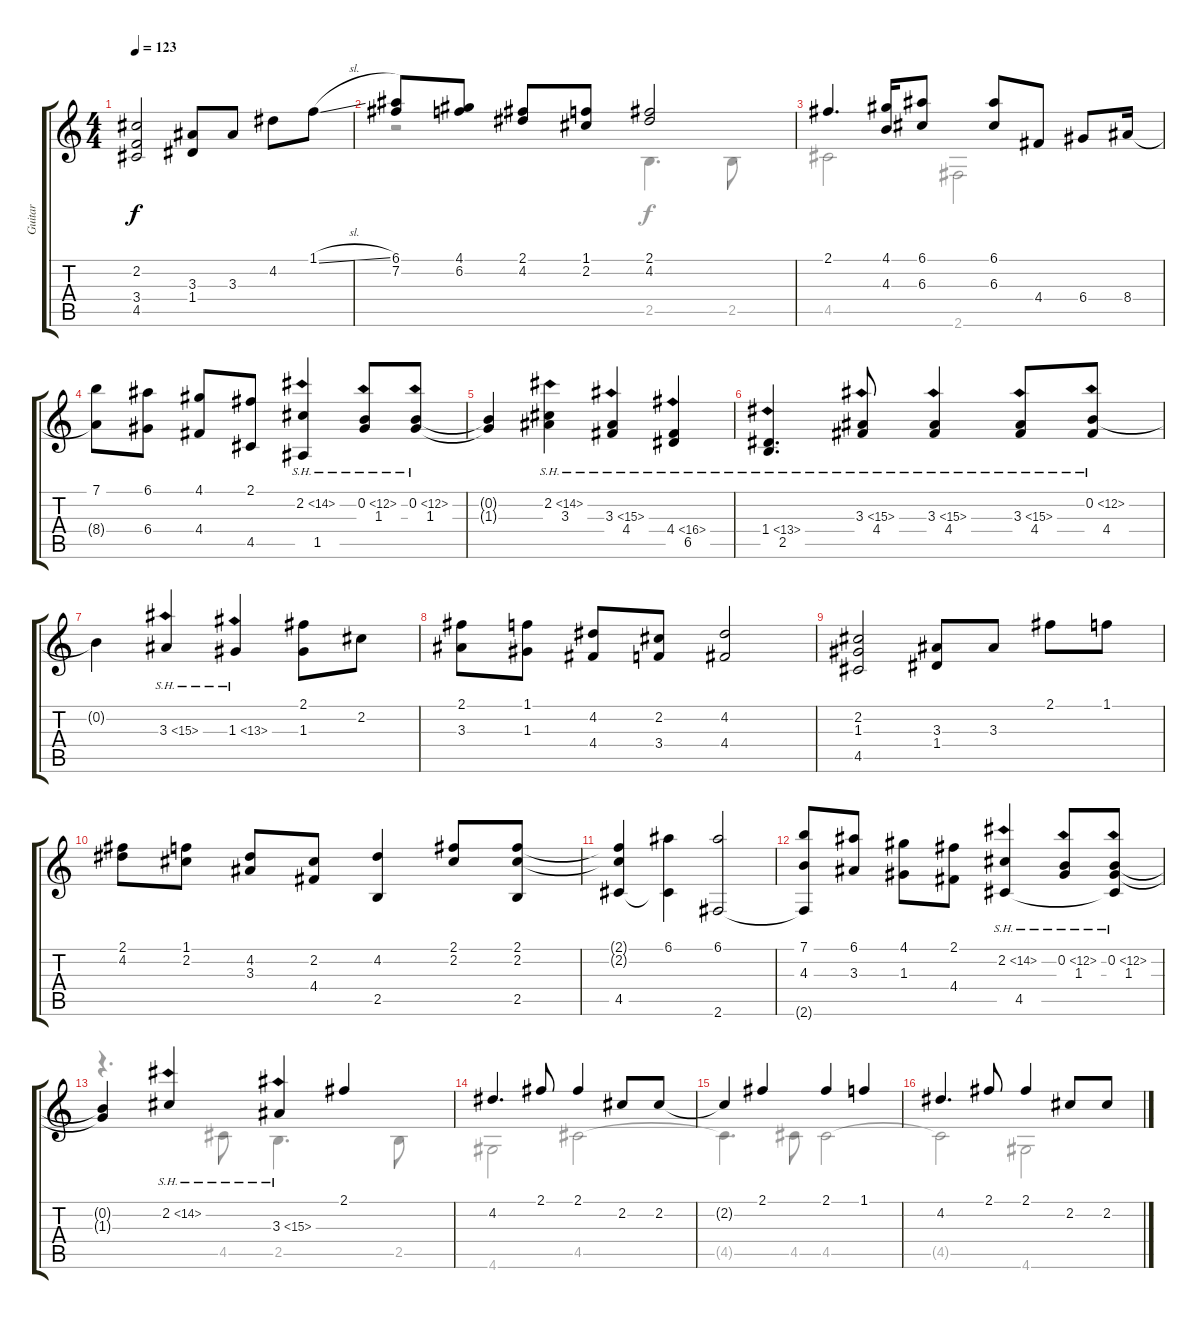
\track ("Guitar" "Guitar") {solo instrument acousticguitarnylon}
\staff {score tabs}
\tuning (E4 B3 G3 D3 A2 E2) {hide}
\voice
\ts (4 4)
\tempo 123
\clef g2
\ks c
(2.2 3.4 4.5).2{dy f} (3.3 1.4).8 3.3.8 4.2.8 1.1{sl}.8 |
(6.1 7.2).8 (4.1 6.2).8 (2.1 4.2).8 (1.1 2.2).8 (2.1 4.2).2 |
2.1.4{d} (4.1 4.3).16 (6.1 6.3).8 (6.1 6.3).8 4.4.8 6.4.8 8.4.16 |
(7.1 8.4{t}).8 (6.1 6.4).8 (4.1 4.4).8 (2.1 4.5).8 (2.2{sh 12} 1.5).4 (0.2{sh 12} 1.3).8 (0.2{sh 12} 1.3).8 |
(0.2{t} 1.3{t}).4 (2.2{sh 12} 3.3).4 (3.3{sh 12} 4.4).4 (4.4{sh 12} 6.5).4 |
(1.4{sh 12} 2.5).4{d} (3.3{sh 12} 4.4).8 (3.3{sh 12} 4.4).4 (3.3{sh 12} 4.4).8 (0.2{sh 12} 4.4).8 |
0.2{t}.4 3.3{sh 12}.4 1.3{sh 12}.4 (2.1 1.3).8 2.2.8 |
(2.1 3.3).8 (1.1 1.3).8 (4.2 4.4).8 (2.2 3.4).8 (4.2 4.4).2 |
(2.2 1.3 4.5).2 (3.3 1.4).8 3.3.8 2.1.8 1.1.8 |
(2.1 4.2).8 (1.1 2.2).8 (4.2 3.3).8 (2.2 4.4).8 (4.2 2.5).4 (2.1 2.2).8 (2.1 2.2 2.5).8 |
(2.1{t} 2.2{t} 4.5).4 (6.1 4.5{t}).4 (6.1 2.6).2 |
(7.1 4.3 2.6{t}).8 (6.1 3.3).8 (4.1 1.3).8 (2.1 4.4).8 (2.2{sh 12} 4.5).4 (0.2{sh 12} 1.3).8 (0.2{sh 12} 1.3 4.5{t}).8 |
(0.2{t} 1.3{t}).4 2.2{sh 12}.4 3.3{sh 12}.4 2.1.4 |
4.2.4{d} 2.1.8 2.1.4 2.2.8 2.2.8 |
2.2{t}.4 2.1.4 2.1.4 1.1.4 |
4.2.4{d} 2.1.8 2.1.4 2.2.8 2.2.8
\voice
\clef g2
\ottava regular
\simile none
\ks c
|
r.2 2.5.4{d} 2.5.8 |
4.5.2 2.6.2 |
|
|
|
|
|
|
|
|
|
r.4{d} 4.5.8 2.5.4{d} 2.5.8 |
4.6.2 4.5.2 |
4.5{t}.4{d} 4.5.8 4.5.2 |
4.5{t}.2 4.6.2
